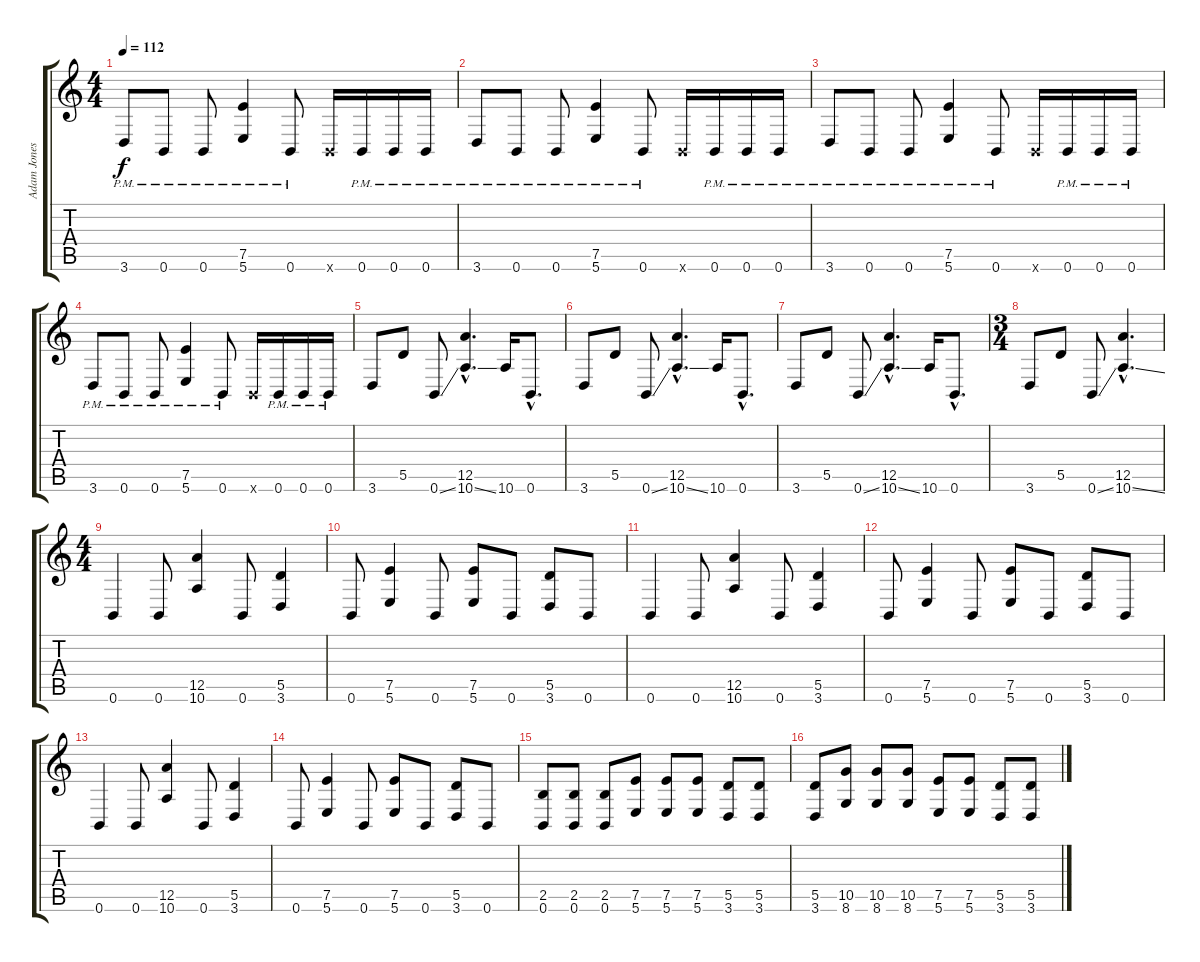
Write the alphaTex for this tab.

\track ("Adam Jones" "Adam Jones") {instrument distortionguitar}
\staff {score tabs}
\tuning (E4 B3 G3 D3 A2 B1) {hide}
\ts (4 4)
\tempo 112
\clef g2
\ks c
3.6{pm}.8{dy f} 0.6{pm}.8 0.6{pm}.8 (7.5{pm} 5.6{pm}).4 0.6{pm}.8 0.6{x}.16 0.6{pm}.16 0.6{pm}.16 0.6{pm}.16 |
3.6{pm}.8 0.6{pm}.8 0.6{pm}.8 (7.5{pm} 5.6{pm}).4 0.6{pm}.8 0.6{x}.16 0.6{pm}.16 0.6{pm}.16 0.6{pm}.16 |
3.6{pm}.8 0.6{pm}.8 0.6{pm}.8 (7.5{pm} 5.6{pm}).4 0.6{pm}.8 0.6{x}.16 0.6{pm}.16 0.6{pm}.16 0.6{pm}.16 |
3.6{pm}.8 0.6{pm}.8 0.6{pm}.8 (7.5{pm} 5.6{pm}).4 0.6{pm}.8 0.6{x}.16 0.6{pm}.16 0.6{pm}.16 0.6{pm}.16 |
3.6.8 5.5.8 0.6{ss}.8 (12.5{hac} 10.6{ss hac}).4{d} 10.6.16 0.6{hac}.8{d} |
3.6.8 5.5.8 0.6{ss}.8 (12.5{hac} 10.6{ss hac}).4{d} 10.6.16 0.6{hac}.8{d} |
3.6.8 5.5.8 0.6{ss}.8 (12.5{hac} 10.6{ss hac}).4{d} 10.6.16 0.6{hac}.8{d} |
\ts (3 4)
3.6.8 5.5.8 0.6{ss}.8 (12.5{hac} 10.6{ss hac}).4{d} |
\ts (4 4)
0.6.4 0.6.8 (12.5 10.6).4 0.6.8 (5.5 3.6).4 |
0.6.8 (7.5 5.6).4 0.6.8 (7.5 5.6).8 0.6.8 (5.5 3.6).8 0.6.8 |
0.6.4 0.6.8 (12.5 10.6).4 0.6.8 (5.5 3.6).4 |
0.6.8 (7.5 5.6).4 0.6.8 (7.5 5.6).8 0.6.8 (5.5 3.6).8 0.6.8 |
0.6.4 0.6.8 (12.5 10.6).4 0.6.8 (5.5 3.6).4 |
0.6.8 (7.5 5.6).4 0.6.8 (7.5 5.6).8 0.6.8 (5.5 3.6).8 0.6.8 |
(2.5 0.6).8 (2.5 0.6).8 (2.5 0.6).8 (7.5 5.6).8 (7.5 5.6).8 (7.5 5.6).8 (5.5 3.6).8 (5.5 3.6).8 |
(5.5 3.6).8 (10.5 8.6).8 (10.5 8.6).8 (10.5 8.6).8 (7.5 5.6).8 (7.5 5.6).8 (5.5 3.6).8 (5.5 3.6).8
